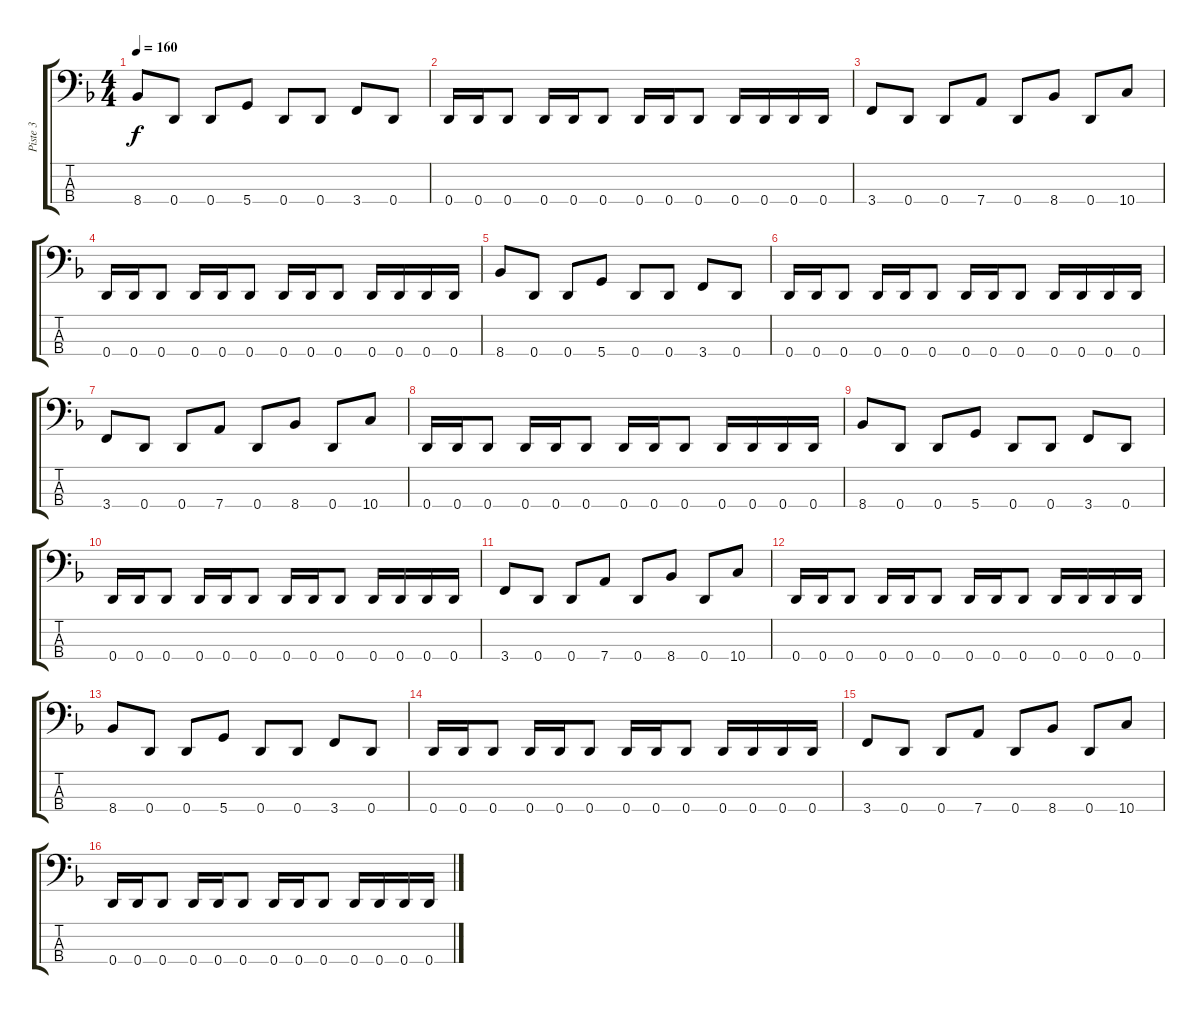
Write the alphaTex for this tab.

\track ("Piste 3" "Piste 3") {instrument electricbassfinger}
\staff {score tabs}
\tuning (G2 D2 A1 D1) {hide}
\ts (4 4)
\tempo 160
\clef f4
\ks f
8.4.8{dy f} 0.4.8 0.4.8 5.4.8 0.4.8 0.4.8 3.4.8 0.4.8 |
0.4.16 0.4.16 0.4.8 0.4.16 0.4.16 0.4.8 0.4.16 0.4.16 0.4.8 0.4.16 0.4.16 0.4.16 0.4.16 |
3.4.8 0.4.8 0.4.8 7.4.8 0.4.8 8.4.8 0.4.8 10.4.8 |
0.4.16 0.4.16 0.4.8 0.4.16 0.4.16 0.4.8 0.4.16 0.4.16 0.4.8 0.4.16 0.4.16 0.4.16 0.4.16 |
8.4.8 0.4.8 0.4.8 5.4.8 0.4.8 0.4.8 3.4.8 0.4.8 |
0.4.16 0.4.16 0.4.8 0.4.16 0.4.16 0.4.8 0.4.16 0.4.16 0.4.8 0.4.16 0.4.16 0.4.16 0.4.16 |
3.4.8 0.4.8 0.4.8 7.4.8 0.4.8 8.4.8 0.4.8 10.4.8 |
0.4.16 0.4.16 0.4.8 0.4.16 0.4.16 0.4.8 0.4.16 0.4.16 0.4.8 0.4.16 0.4.16 0.4.16 0.4.16 |
8.4.8 0.4.8 0.4.8 5.4.8 0.4.8 0.4.8 3.4.8 0.4.8 |
0.4.16 0.4.16 0.4.8 0.4.16 0.4.16 0.4.8 0.4.16 0.4.16 0.4.8 0.4.16 0.4.16 0.4.16 0.4.16 |
3.4.8 0.4.8 0.4.8 7.4.8 0.4.8 8.4.8 0.4.8 10.4.8 |
0.4.16 0.4.16 0.4.8 0.4.16 0.4.16 0.4.8 0.4.16 0.4.16 0.4.8 0.4.16 0.4.16 0.4.16 0.4.16 |
8.4.8 0.4.8 0.4.8 5.4.8 0.4.8 0.4.8 3.4.8 0.4.8 |
0.4.16 0.4.16 0.4.8 0.4.16 0.4.16 0.4.8 0.4.16 0.4.16 0.4.8 0.4.16 0.4.16 0.4.16 0.4.16 |
3.4.8 0.4.8 0.4.8 7.4.8 0.4.8 8.4.8 0.4.8 10.4.8 |
0.4.16 0.4.16 0.4.8 0.4.16 0.4.16 0.4.8 0.4.16 0.4.16 0.4.8 0.4.16 0.4.16 0.4.16 0.4.16
